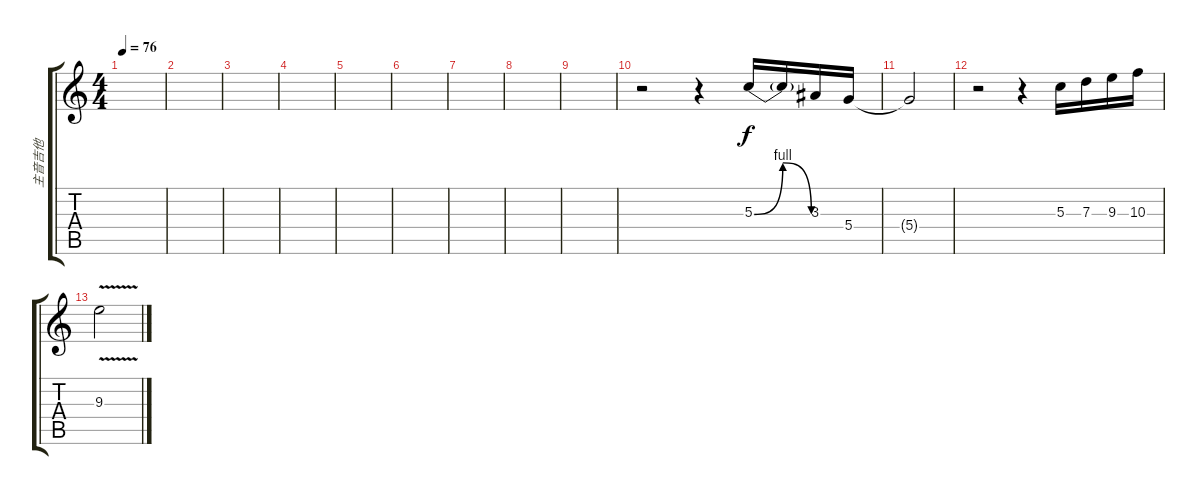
\track ("主音吉他" "主音吉他") {instrument overdrivenguitar}
\staff {score tabs}
\tuning (E4 B3 G3 D3 A2 E2) {hide}
\ts (4 4)
\tempo 76
\clef g2
\ks c
|
|
|
|
|
|
|
|
|
r.2 r.4 5.3{be (bendrelease 0 0 30 4 30 4 60 0)}.16 5.3{t}.16 3.3.16 5.4.16 |
5.4{t}.2 |
r.2 r.4 5.3.16 7.3.16 9.3.16 10.3.16 |
9.3{v}.2
